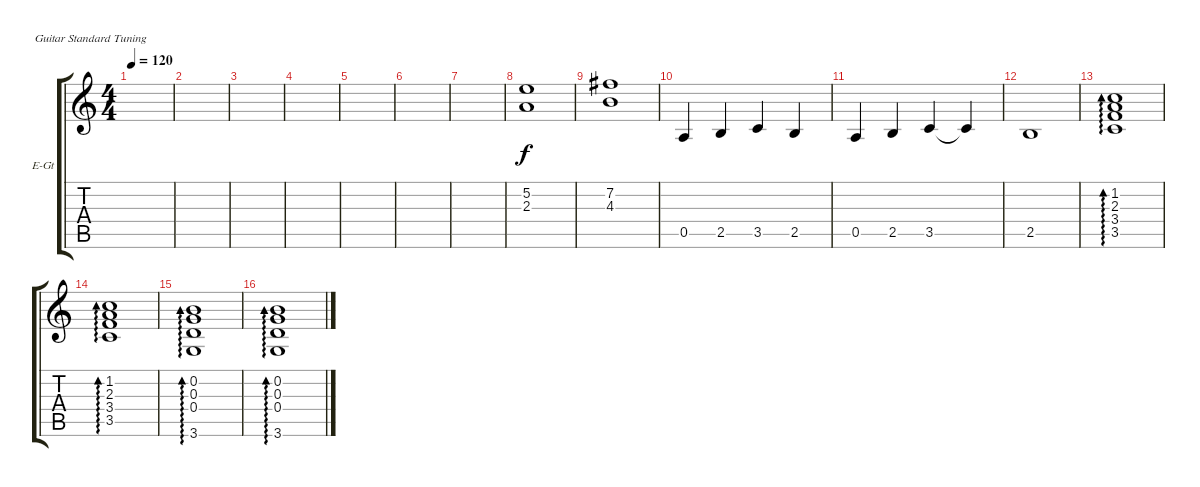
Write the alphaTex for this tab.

\defaultSystemsLayout 4
\bracketExtendMode groupsimilarinstruments
\firstSystemTrackNameOrientation horizontal
\otherSystemsTrackNameOrientation horizontal
\track ("Electric Guitar" "E-Gt") {instrument distortionguitar}
\staff {score tabs}
\tuning (E4 B3 G3 D3 A2 E2)
\ts (4 4)
\tempo 120
\clef g2
\ks c
|
|
|
|
|
\scale
0.487395 |
\scale
0.256303 |
\scale
0.256303 (2.3 5.2).1 |
\scale
0.333333 (4.3 7.2).1 |
\scale
0.333333 0.5.4 2.5.4 3.5.4 2.5.4 |
\scale
0.333333 0.5.4 2.5.4 3.5.4 3.5{t}.4 |
2.5.1 |
(1.2 2.3 3.4 3.5).1{ad 0} |
(1.2 2.3 3.4 3.5).1{ad 0} |
(0.4 0.3 0.2 3.6).1{ad 0} |
(0.4 0.3 0.2 3.6).1{ad 0}
